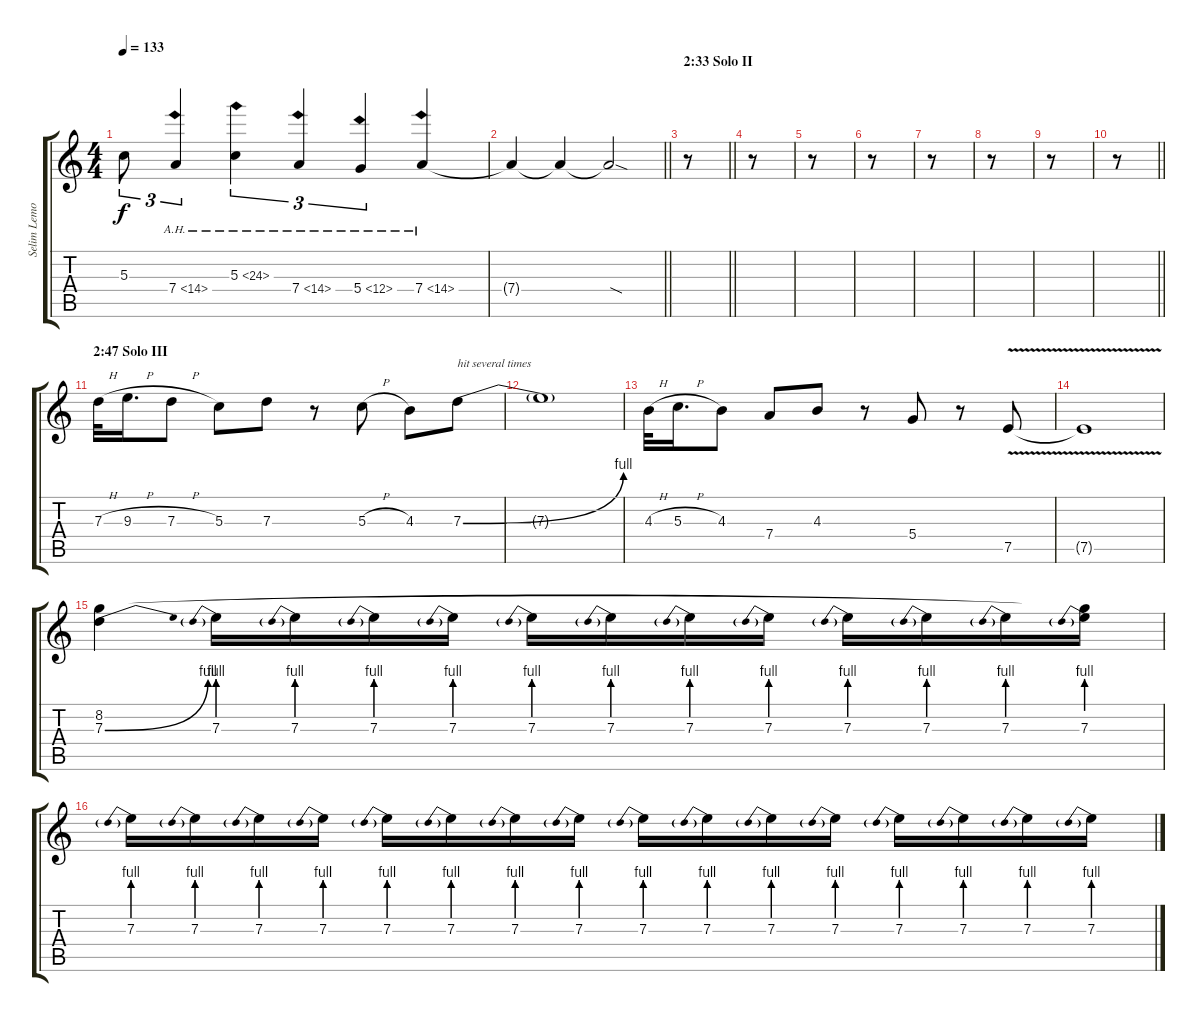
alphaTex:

\track ("Selim Lemouchi (Lead Guitar)" "Selim Lemo") {instrument distortionguitar}
\staff {score tabs}
\tuning (E4 B3 G3 D3 A2 E2) {hide}
\ts (4 4)
\tempo 133
\clef g2
\ks c
5.3{t}.8{tu (3 2) dy f} 7.4{ah 7}.4{tu (3 2)} 5.3{ah 19}.4{tu (3 2)} 7.4{ah 7}.4{tu (3 2)} 5.4{ah 7}.4{tu (3 2)} 7.4{ah 7}.4 |
\barLineRight lightlight
7.4{t}.4 7.4{t}.4 7.4{sod t}.2 |
\section ("" "2:33 Solo II")
\barLineRight lightlight
r.8 |
r.8 |
r.8 |
r.8 |
r.8 |
r.8 |
r.8 |
\barLineRight lightlight
r.8 |
\section ("" "2:47 Solo III")
7.3{h}.32 9.3{h}.16{d} 7.3{h}.8 5.3.8 7.3.8 r.8 5.3{h}.8 4.3.8 7.3{be (bend 0 0 60 4)}.8{txt "hit several times"} |
7.3{t}.1 |
4.3{h}.32 5.3{h}.16{d} 4.3.8 7.4.8 4.3.8 r.8 5.4.8 r.8 7.5{v}.8 |
7.5{t}.1 |
(8.2 7.3{be (bend 0 0 60 4)}).4 7.3{be (prebend 0 4 60 4)}.16 7.3{be (prebend 0 4 60 4)}.16 7.3{be (prebend 0 4 60 4)}.16 7.3{be (prebend 0 4 60 4)}.16 7.3{be (prebend 0 4 60 4)}.16 7.3{be (prebend 0 4 60 4)}.16 7.3{be (prebend 0 4 60 4)}.16 7.3{be (prebend 0 4 60 4)}.16 7.3{be (prebend 0 4 60 4)}.16 7.3{be (prebend 0 4 60 4)}.16 7.3{be (prebend 0 4 60 4)}.16 (8.2{t} 7.3{be (prebend 0 4 60 4)}).16 |
7.3{be (prebend 0 4 60 4)}.16 7.3{be (prebend 0 4 60 4)}.16 7.3{be (prebend 0 4 60 4)}.16 7.3{be (prebend 0 4 60 4)}.16 7.3{be (prebend 0 4 60 4)}.16 7.3{be (prebend 0 4 60 4)}.16 7.3{be (prebend 0 4 60 4)}.16 7.3{be (prebend 0 4 60 4)}.16 7.3{be (prebend 0 4 60 4)}.16 7.3{be (prebend 0 4 60 4)}.16 7.3{be (prebend 0 4 60 4)}.16 7.3{be (prebend 0 4 60 4)}.16 7.3{be (prebend 0 4 60 4)}.16 7.3{be (prebend 0 4 60 4)}.16 7.3{be (prebend 0 4 60 4)}.16 7.3{be (prebend 0 4 60 4)}.16
